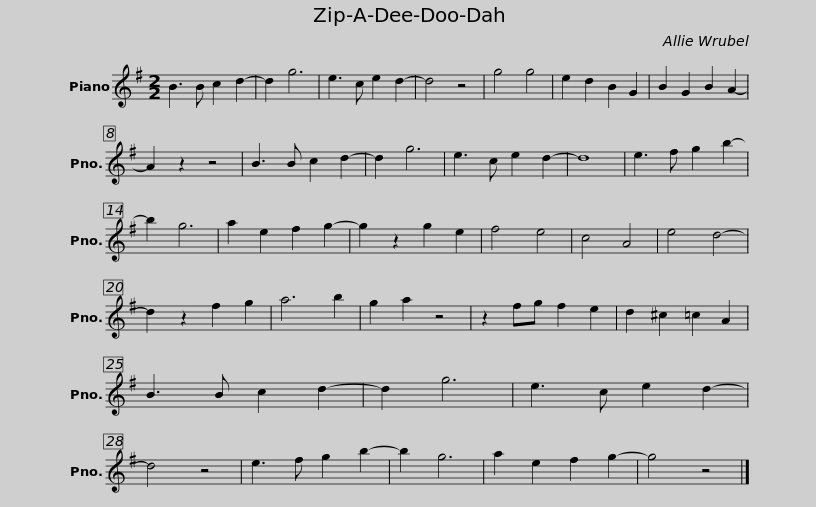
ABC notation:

X:1
L:1/8
M:2/2
I:linebreak $
K:G
V:1 treble
V:1
 B3 B c2 d2- | d2 g6 | e3 c e2 d2- | d4 z4 | g4 g4 | %5
 e2 d2 B2 G2 | B2 G2 B2 A2- | A2 z2 z4 | B3 B c2 d2- | d2 g6 | %10
 e3 c e2 d2- |$ d8 | e3 f g2 b2- | b2 g6 | a2 e2 f2 g2- | %15
 g2 z2 g2 e2 | f4 e4 | c4 A4 | e4 d4- | d2 z2 f2 g2 | %20
 a6 b2 | g2 a2 z4 | z2 fg f2 e2 |$ d2 ^c2 =c2 A2 | B3 B c2 d2- | %25
 d2 g6 | e3 c e2 d2- | d4 z4 | e3 f g2 b2- | b2 g6 | %30
 a2 e2 f2 g2- | g4 z4 |] %32
